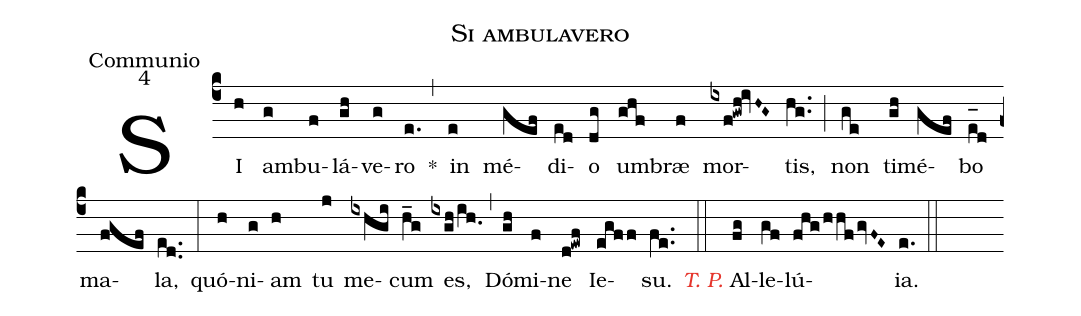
name:Si ambulavero;
office-part:Communio;
mode:4;
%%
(c4) SI(h) am(g)bu(f)lá(gh)ve(g)ro(e.) *(,)
in(e) mé(gef)di(ed)o(dg) um(ghf)bræ(f) mor(ix!f!gwh!ivH~G~)tis,(hg..) (;)
non(ge) ti(gh)mé(gef)bo(e_[oh:h]d) ma(fgef)la,(ed..) (:)
quó(h)ni(g)am(h) tu(j) me(ixhgi)cum(h_g) es,(ixgh!/ih.0) (,)
Dó(gh)mi(f)ne(d!ewf) Ie(egff)su.(fe..) (::)

<c><i>T. P.</i></c> Al(fg)le(gf)lú(fhg/hhfgvF~E~){ia}.(e.) (::)
